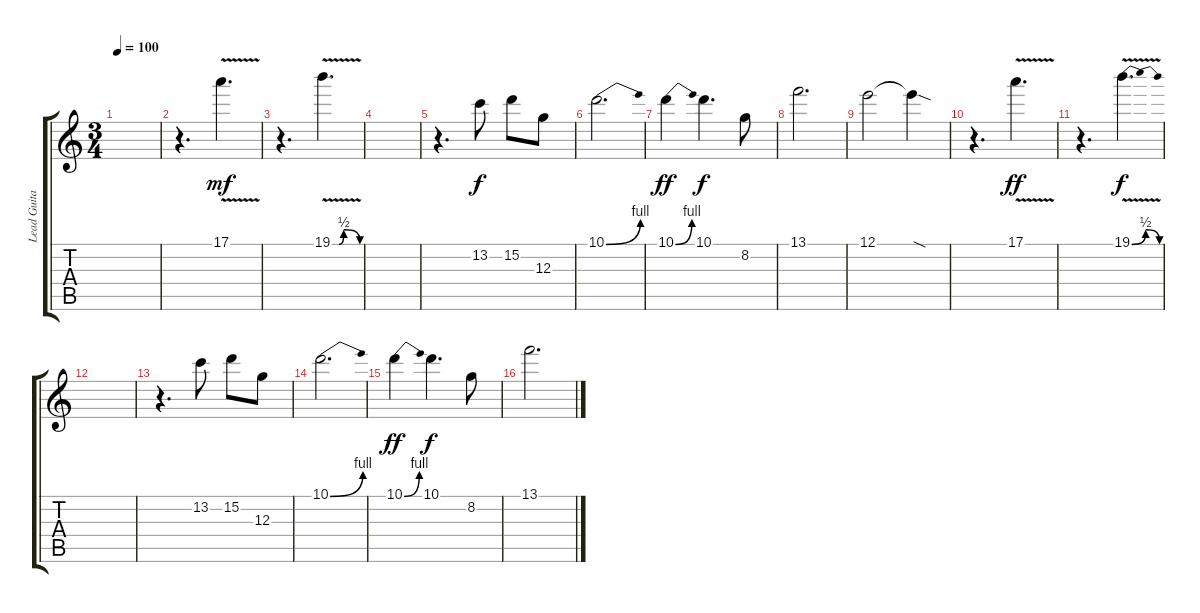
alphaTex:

\track ("Lead Guitar" "Lead Guita") {instrument overdrivenguitar}
\staff {score tabs}
\tuning (E4 B3 G3 D3 A2 E2) {hide}
\ts (3 4)
\tempo 100
\clef g2
\ks c
|
r.4{d} 17.1{v}.4{d dy mf} |
r.4{d} 19.1{be (custom 0 0 15 0 25 2 60 0) v}.4{d} |
|
r.4{d} 13.2.8{dy f} 15.2.8 12.3.8 |
10.1{be (bend 0 0 60 4)}.2{d} |
10.1{be (bend 0 0 60 4)}.4{dy ff} 10.1.4{d dy f} 8.2.8 |
13.1.2{d} |
12.1.2 12.1{sod t}.4 |
r.4{d} 17.1{v}.4{d dy ff} |
r.4{d} 19.1{be (bendrelease 0 0 15 2 15 2 60 0) v}.4{d dy f} |
|
r.4{d} 13.2.8 15.2.8 12.3.8 |
10.1{be (bend 0 0 60 4)}.2{d} |
10.1{be (bend 0 0 60 4)}.4{dy ff} 10.1.4{d dy f} 8.2.8 |
13.1.2{d}
